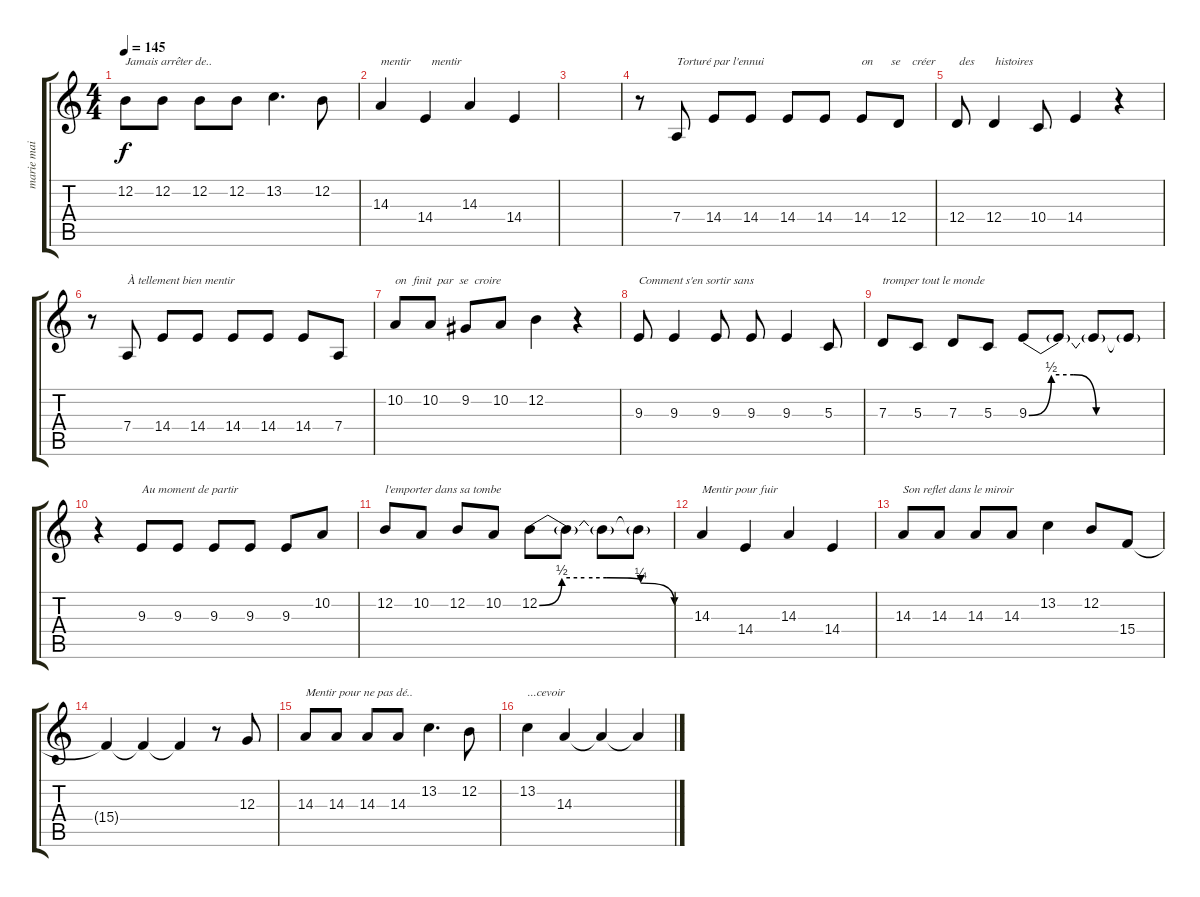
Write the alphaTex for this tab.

\track ("marie mai" "marie mai") {instrument lead6voice}
\staff {score tabs}
\tuning (E4 B3 G3 D3 A2 E2) {hide}
\ts (4 4)
\tempo 145
\clef g2
\ks c
12.2.8{txt "Jamais arrêter de.." dy f} 12.2.8 12.2.8 12.2.8 13.2.4{d} 12.2.8 |
14.3.4{txt "mentir       mentir"} 14.4.4 14.3.4 14.4.4 |
|
r.8 7.4.8{txt "Torturé par l'ennui "} 14.4.8 14.4.8 14.4.8 14.4.8 14.4.8{txt "on      se    créer        des       histoires"} 12.4.8 |
12.4.8 12.4.4 10.4.8 14.4.4 r.4 |
r.8 7.4.8{txt "À tellement bien mentir"} 14.4.8 14.4.8 14.4.8 14.4.8 14.4.8 7.4.8 |
10.2.8{txt "on  finit  par  se  croire"} 10.2.8 9.2.8 10.2.8 12.2.4 r.4 |
9.3.8{txt "Comment s'en sortir sans "} 9.3.4 9.3.8 9.3.8 9.3.4 5.3.8 |
7.3.8{txt "tromper tout le monde"} 5.3.8 7.3.8 5.3.8 9.3{be (custom 0 0 10 2 20 2 30 0 60 0)}.8 9.3{t}.8 9.3{t}.8 9.3{t}.8 |
r.4 9.3.8{txt "Au moment de partir "} 9.3.8 9.3.8 9.3.8 9.3.8 10.2.8 |
12.2.8{txt "l'emporter dans sa tombe"} 10.2.8 12.2.8 10.2.8 12.2{be (custom 0 0 10 2 20 2 30 2 45 1 60 0)}.8 12.2{t}.8 12.2{t}.8 12.2{t}.8 |
14.3.4{txt "Mentir pour fuir "} 14.4.4 14.3.4 14.4.4 |
14.3.8{txt "Son reflet dans le miroir"} 14.3.8 14.3.8 14.3.8 13.2.4 12.2.8 15.4.8 |
15.4{t}.4 15.4{t}.4 15.4{t}.4 r.8 12.3.8 |
14.3.8{txt "Mentir pour ne pas dé.."} 14.3.8 14.3.8 14.3.8 13.2.4{d} 12.2.8 |
13.2.4{txt "...cevoir"} 14.3.4 14.3{t}.4 14.3{t}.4
